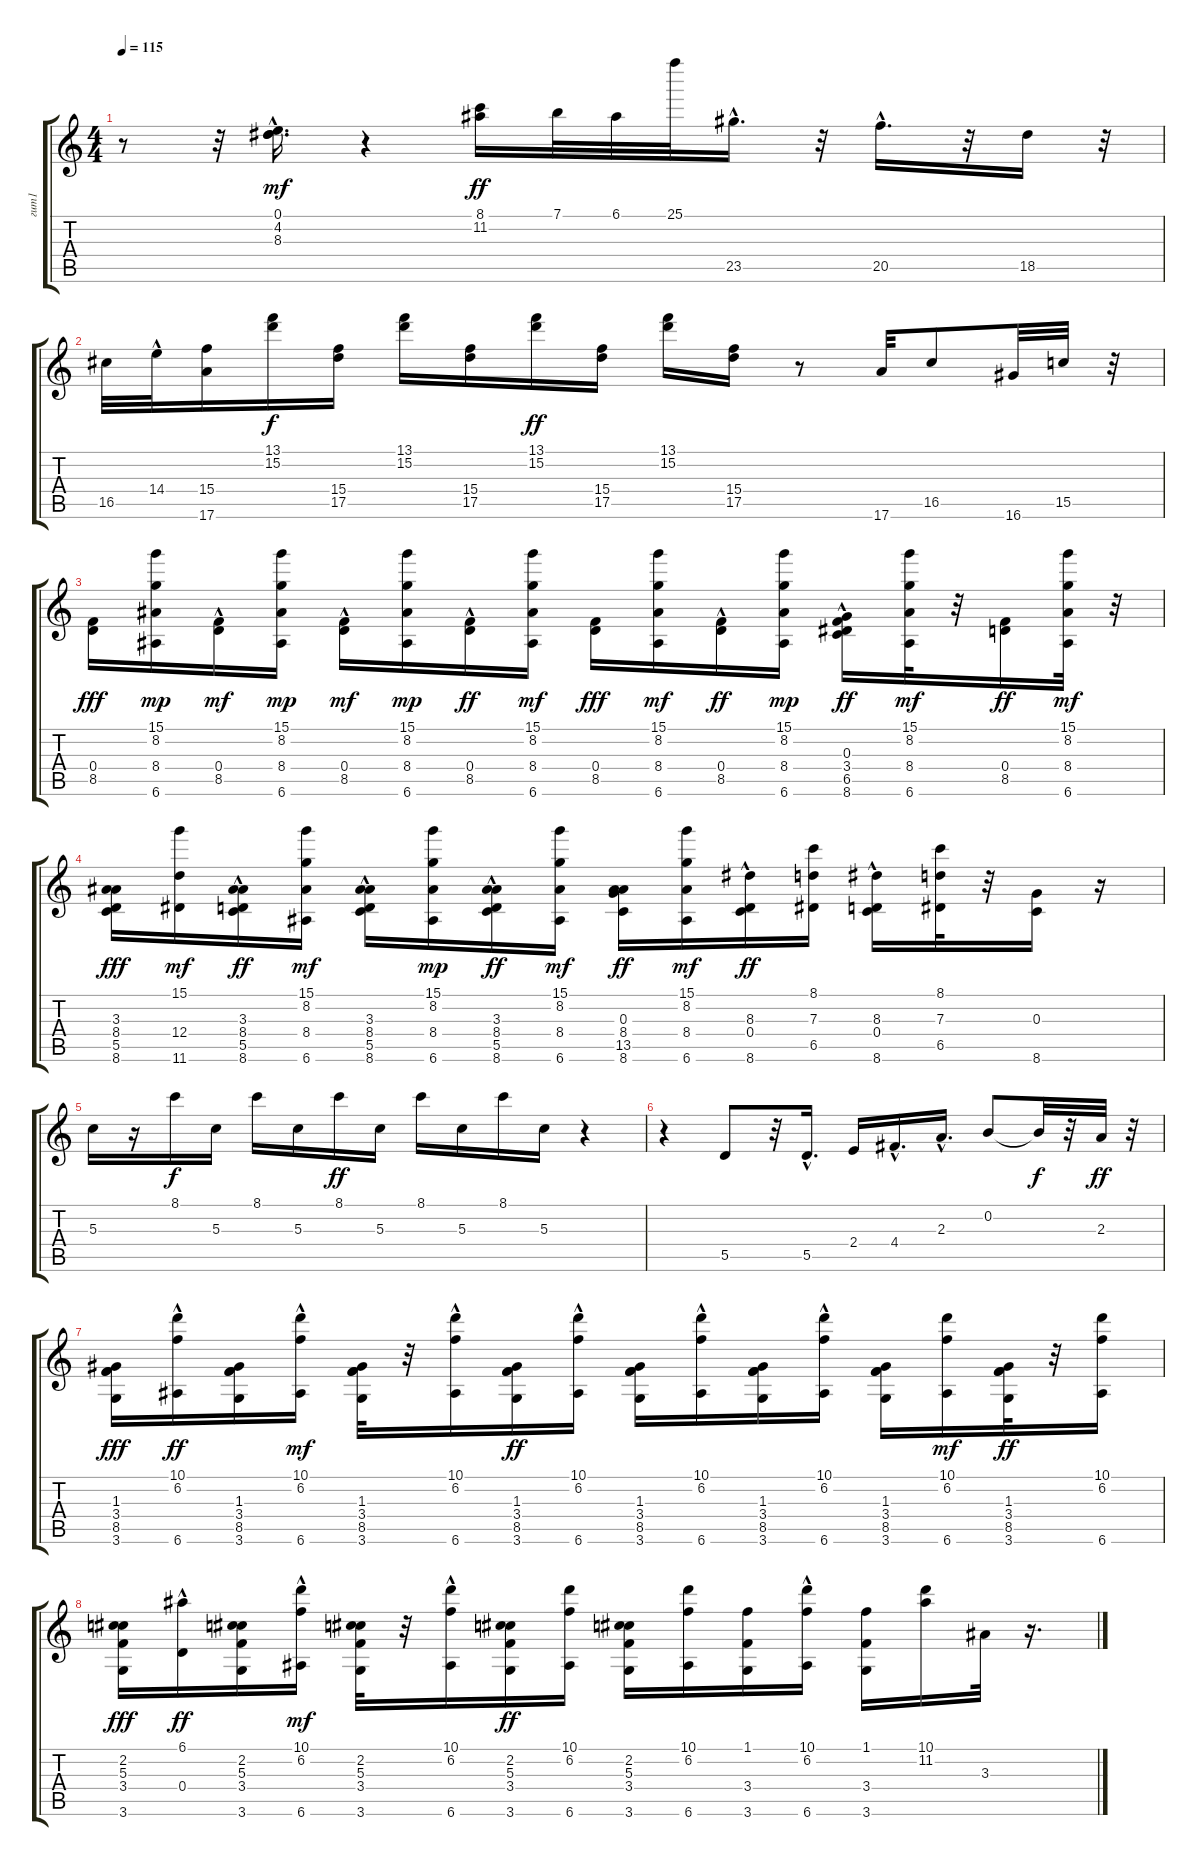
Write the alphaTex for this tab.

\track ("гит1" "гит1") {instrument acousticguitarsteel}
\staff {score tabs}
\tuning (E4 B3 G3 D3 A2 E2) {hide}
\ts (4 4)
\tempo 115
\clef g2
\ks c
r.8{dy fff} r.32 (0.1{hac} 4.2{hac} 8.3{hac}).16{d dy mf} r.4 (8.1 11.2).16{dy ff} 7.1.32 6.1.32 25.1.32 23.5{hac}.16{d} r.32 20.5{hac}.16{d} r.32 18.5.16 r.32 |
16.5.32 14.4{hac}.32 (15.4 17.6).16 (13.1 15.2).16{dy f} (15.4 17.5).16 (13.1 15.2).16 (15.4 17.5).16 (13.1 15.2).16{dy ff} (15.4 17.5).16 (13.1 15.2).16 (15.4 17.5).16 r.8 17.6.32 16.5.8 16.6.32 15.5.32 r.32 |
(0.4 8.5).16{dy fff} (15.1 8.2 8.4 6.6).16{dy mp} (0.4{hac} 8.5).16{dy mf} (15.1 8.2 8.4 6.6).16{dy mp} (0.4{hac} 8.5).16{dy mf} (15.1 8.2 8.4 6.6).16{dy mp} (0.4{hac} 8.5).16{dy ff balance 0} (15.1 8.2 8.4 6.6).16{dy mf balance 0} (0.4 8.5).16{dy fff} (15.1 8.2 8.4 6.6).16{dy mf} (0.4{hac} 8.5).16{dy ff} (15.1 8.2 8.4 6.6).16{dy mp balance 16} (0.3{hac} 3.4 6.5 8.6).16{dy ff} (15.1 8.2 8.4 6.6).32{dy mf balance 8} r.32 (0.4 8.5).16{dy ff} (15.1 8.2 8.4 6.6).32{dy mf} r.32 |
(3.3 8.4 5.5 8.6).16{dy fff} (15.1 12.4 11.6).16{dy mf} (3.3 8.4 5.5{hac} 8.6).16{dy ff} (15.1 8.2 8.4 6.6).16{dy mf} (3.3 8.4 5.5{hac} 8.6).16 (15.1 8.2 8.4 6.6).16{dy mp} (3.3 8.4 5.5{hac} 8.6).16{dy ff} (15.1 8.2 8.4 6.6).16{dy mf} (0.3 8.4 13.5 8.6).16{dy ff} (15.1 8.2 8.4 6.6).16{dy mf} (8.3 0.4{hac} 8.6).16{dy ff} (8.1 7.3 6.5).16 (8.3 0.4{hac} 8.6).16 (8.1 7.3 6.5).32 r.32 (0.3 8.6).16 r.16 |
5.3.16 r.16 8.1.16{dy f} 5.3.16 8.1.16 5.3.16 8.1.16{dy ff} 5.3.16 8.1.16 5.3.16 8.1.16 5.3.16 r.4 |
r.4 5.5.8 r.32 5.5{hac}.16{d} 2.4.16 4.4{hac}.16{d} 2.3{hac}.16{d} 0.2.8 0.2{t}.32{dy f} r.32 2.3.32{dy ff} r.32 |
(1.3 3.4 8.5 3.6).16{dy fff} (10.1 6.2 6.6{hac}).16{dy ff} (1.3 3.4 8.5 3.6).16 (10.1 6.2 6.6{hac}).16{dy mf} (1.3 3.4 8.5 3.6).32 r.32 (10.1 6.2 6.6{hac}).16 (1.3 3.4 8.5 3.6).16{dy ff} (10.1 6.2 6.6{hac}).16 (1.3 3.4 8.5 3.6).16 (10.1 6.2 6.6{hac}).16 (1.3 3.4 8.5 3.6).16 (10.1 6.2 6.6{hac}).16 (1.3 3.4 8.5 3.6).16 (10.1 6.2 6.6).16{dy mf} (1.3 3.4 8.5 3.6).32{dy ff} r.32 (10.1 6.2 6.6).16 |
(2.2 5.3 3.4 3.6).16{dy fff} (6.1 0.4{hac}).16{dy ff} (2.2 5.3 3.4 3.6).16 (10.1 6.2 6.6{hac}).16{dy mf} (2.2 5.3 3.4 3.6).32 r.32 (10.1 6.2 6.6{hac}).16 (2.2 5.3 3.4 3.6).16{dy ff} (10.1 6.2 6.6).16 (2.2 5.3 3.4 3.6).16 (10.1 6.2 6.6).16 (1.1 3.4 3.6).16 (10.1 6.2 6.6{hac}).16 (1.1 3.4 3.6).16 (10.1 11.2).16 3.3.32 r.16{d}
